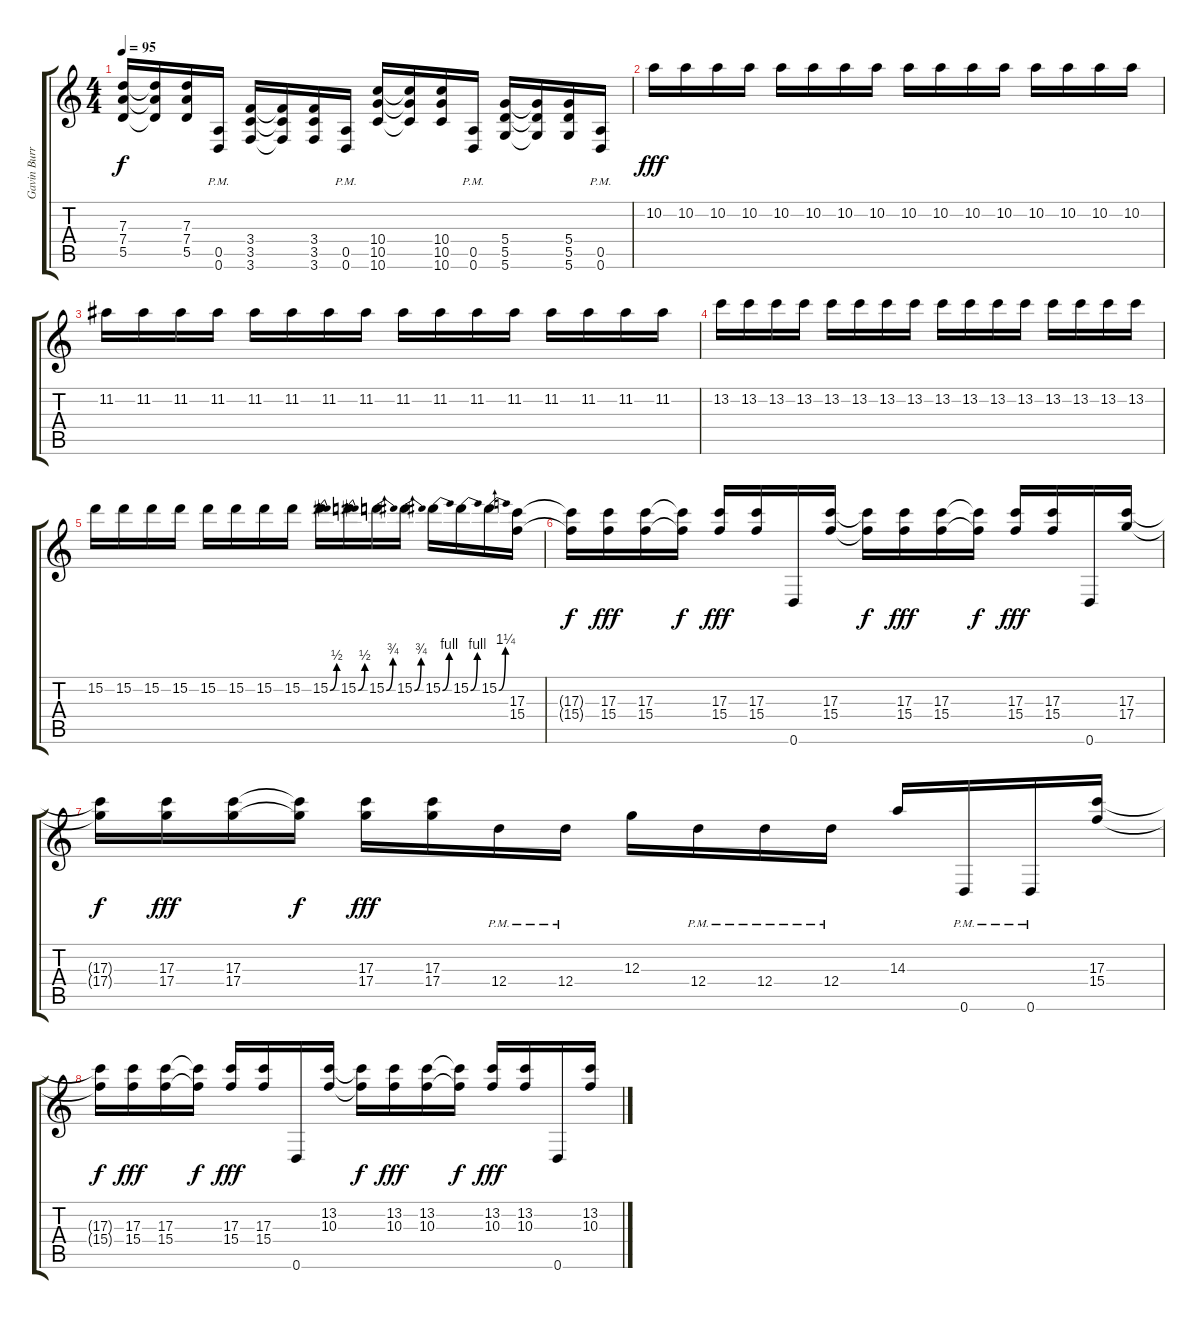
\track ("Gavin Burrough" "Gavin Burr") {instrument distortionguitar}
\staff {score tabs}
\tuning (E4 B3 G3 D3 A2 D2) {hide}
\ts (4 4)
\tempo 95
\clef g2
\ks c
(7.3 7.4 5.5).16{dy f} (7.3{t} 7.4{t} 5.5{t}).16 (7.3 7.4 5.5).16 (0.5{pm} 0.6{pm}).16 (3.4 3.5 3.6).16 (3.4{t} 3.5{t} 3.6{t}).16 (3.4 3.5 3.6).16 (0.5{pm} 0.6{pm}).16 (10.4 10.5 10.6).16 (10.4{t} 10.5{t} 10.6{t}).16 (10.4 10.5 10.6).16 (0.5{pm} 0.6{pm}).16 (5.4 5.5 5.6).16 (5.4{t} 5.5{t} 5.6{t}).16 (5.4 5.5 5.6).16 (0.5{pm} 0.6{pm}).16 |
10.2.16{dy fff} 10.2.16 10.2.16 10.2.16 10.2.16 10.2.16 10.2.16 10.2.16 10.2.16 10.2.16 10.2.16 10.2.16 10.2.16 10.2.16 10.2.16 10.2.16 |
11.2.16 11.2.16 11.2.16 11.2.16 11.2.16 11.2.16 11.2.16 11.2.16 11.2.16 11.2.16 11.2.16 11.2.16 11.2.16 11.2.16 11.2.16 11.2.16 |
13.2.16 13.2.16 13.2.16 13.2.16 13.2.16 13.2.16 13.2.16 13.2.16 13.2.16 13.2.16 13.2.16 13.2.16 13.2.16 13.2.16 13.2.16 13.2.16 |
15.2.16 15.2.16 15.2.16 15.2.16 15.2.16 15.2.16 15.2.16 15.2.16 15.2{be (bend 0 0 60 2)}.16 15.2{be (bend 0 0 60 2)}.16 15.2{be (bend 0 0 60 3)}.16 15.2{be (bend 0 0 60 3)}.16 15.2{be (bend 0 0 60 4)}.16 15.2{be (bend 0 0 60 4)}.16 15.2{be (bend 0 0 60 5)}.16 (17.3 15.4).16 |
(17.3{t} 15.4{t}).16{dy f} (17.3 15.4).16{dy fff} (17.3 15.4).16 (17.3{t} 15.4{t}).16{dy f} (17.3 15.4).16{dy fff} (17.3 15.4).16 0.6.16 (17.3 15.4).16 (17.3{t} 15.4{t}).16{dy f} (17.3 15.4).16{dy fff} (17.3 15.4).16 (17.3{t} 15.4{t}).16{dy f} (17.3 15.4).16{dy fff} (17.3 15.4).16 0.6.16 (17.3 17.4).16 |
(17.3{t} 17.4{t}).16{dy f} (17.3 17.4).16{dy fff} (17.3 17.4).16 (17.3{t} 17.4{t}).16{dy f} (17.3 17.4).16{dy fff} (17.3 17.4).16 12.4{pm}.16 12.4{pm}.16 12.3.16 12.4{pm}.16 12.4{pm}.16 12.4{pm}.16 14.3.16 0.6{pm}.16 0.6{pm}.16 (17.3 15.4).16 |
(17.3{t} 15.4{t}).16{dy f} (17.3 15.4).16{dy fff} (17.3 15.4).16 (17.3{t} 15.4{t}).16{dy f} (17.3 15.4).16{dy fff} (17.3 15.4).16 0.6.16 (13.2 10.3).16 (13.2{t} 10.3{t}).16{dy f} (13.2 10.3).16{dy fff} (13.2 10.3).16 (13.2{t} 10.3{t}).16{dy f} (13.2 10.3).16{dy fff} (13.2 10.3).16 0.6.16 (13.2 10.3).16
